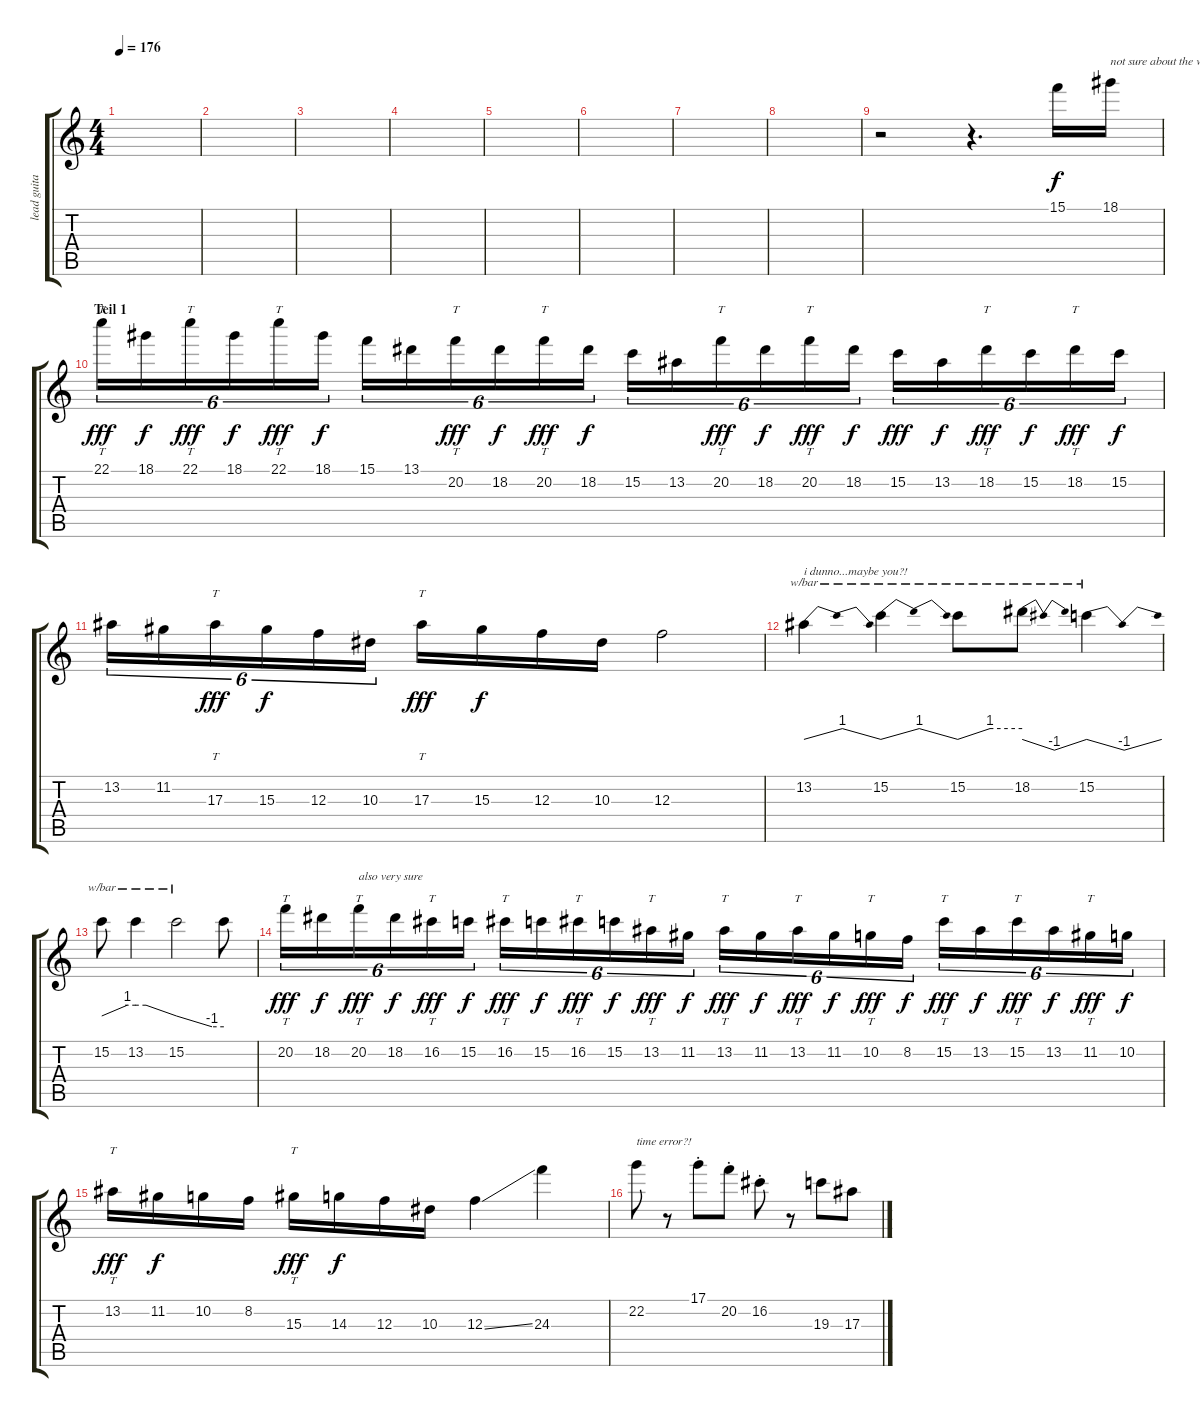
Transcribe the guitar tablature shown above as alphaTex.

\track ("lead guitar" "lead guita") {instrument overdrivenguitar}
\staff {score tabs}
\tuning (D4 A3 F3 C3 G2 D2) {hide}
\ts (4 4)
\tempo 176
\clef g2
\ks c
|
|
|
|
|
|
|
|
r.2 r.4{d} 15.1.16 18.1.16{txt "not sure about the whole part?!"} |
\section ("" "Teil 1")
22.1.16{tt tu (6 4) dy fff} 18.1.16{tu (6 4) dy f} 22.1.16{tt tu (6 4) dy fff} 18.1.16{tu (6 4) dy f} 22.1.16{tt tu (6 4) dy fff} 18.1.16{tu (6 4) dy f} 15.1.16{tu (6 4)} 13.1.16{tu (6 4)} 20.2.16{tt tu (6 4) dy fff} 18.2.16{tu (6 4) dy f} 20.2.16{tt tu (6 4) dy fff} 18.2.16{tu (6 4) dy f} 15.2.16{tu (6 4)} 13.2.16{tu (6 4)} 20.2.16{tt tu (6 4) dy fff} 18.2.16{tu (6 4) dy f} 20.2.16{tt tu (6 4) dy fff} 18.2.16{tu (6 4) dy f} 15.2.16{tu (6 4) dy fff} 13.2.16{tu (6 4) dy f} 18.2.16{tt tu (6 4) dy fff} 15.2.16{tu (6 4) dy f} 18.2.16{tt tu (6 4) dy fff} 15.2.16{tu (6 4) dy f} |
13.2.16{tu (6 4)} 11.2.16{tu (6 4)} 17.3.16{tt tu (6 4) dy fff} 15.3.16{tu (6 4) dy f} 12.3.16{tu (6 4)} 10.3.16{tu (6 4)} 17.3.16{tt dy fff} 15.3.16{dy f} 12.3.16 10.3.16 12.3.2 |
13.2.4{tbe (dip default 0 0 30 4 60 0) txt "i dunno...maybe you?!"} 15.2.4{tbe (dip default 0 0 30 4 60 0)} 15.2.8{tbe (custom default 0 0 30 4 60 4)} 18.2.8{tbe (dip default 0 0 30 -4 60 0)} 15.2.4{tbe (dip default 0 0 30 -4 60 0)} |
15.2.8{tbe (custom default 0 0 45 4 60 4)} 13.2.4{tbe (custom default 0 4 15 4 60 0)} 15.2.2{tbe (custom default 0 0 45 -4 60 -4)} 15.2{t}.8 |
20.2.16{tt tu (6 4) dy fff balance 12} 18.2.16{tu (6 4) dy f} 20.2.16{tt tu (6 4) txt "also very sure" dy fff} 18.2.16{tu (6 4) dy f} 16.2.16{tt tu (6 4) dy fff} 15.2.16{tu (6 4) dy f} 16.2.16{tt tu (6 4) dy fff} 15.2.16{tu (6 4) dy f} 16.2.16{tt tu (6 4) dy fff} 15.2.16{tu (6 4) dy f} 13.2.16{tt tu (6 4) dy fff} 11.2.16{tu (6 4) dy f} 13.2.16{tt tu (6 4) dy fff} 11.2.16{tu (6 4) dy f} 13.2.16{tt tu (6 4) dy fff} 11.2.16{tu (6 4) dy f} 10.2.16{tt tu (6 4) dy fff} 8.2.16{tu (6 4) dy f} 15.2.16{tt tu (6 4) dy fff} 13.2.16{tu (6 4) dy f} 15.2.16{tt tu (6 4) dy fff} 13.2.16{tu (6 4) dy f} 11.2.16{tt tu (6 4) dy fff} 10.2.16{tu (6 4) dy f} |
13.2.16{tt dy fff} 11.2.16{dy f} 10.2.16 8.2.16 15.3.16{tt dy fff} 14.3.16{dy f} 12.3.16 10.3.16 12.3{ss}.4 24.3.4 |
22.2.8{txt "time error?!"} r.8 17.1{st}.8 20.2{st}.8 16.2{st}.8 r.8 19.3.8 17.3.8
